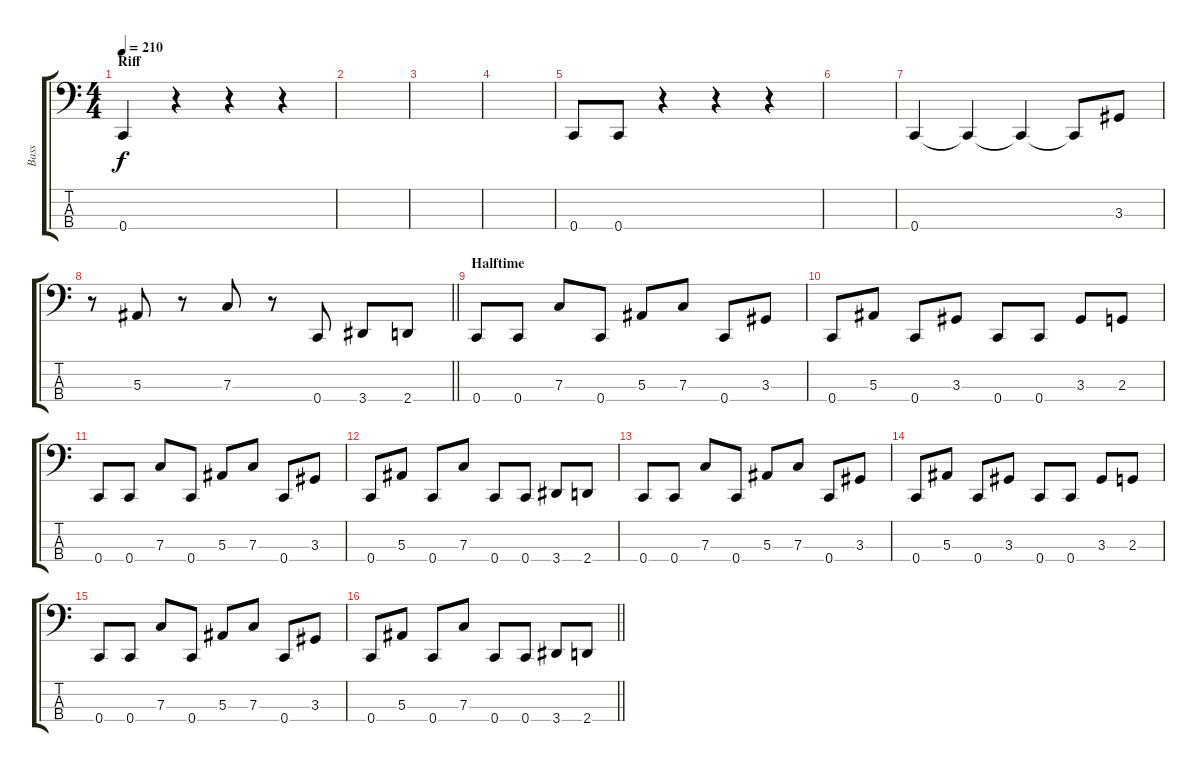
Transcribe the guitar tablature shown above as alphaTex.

\track ("Bass" "Bass") {instrument electricbasspick}
\staff {score tabs}
\tuning (Eb2 Bb1 F1 C1) {hide}
\ts (4 4)
\section ("" "Riff")
\tempo 210
\clef f4
\ks c
0.4.4{dy f} r.4 r.4 r.4 |
|
|
|
0.4.8 0.4.8 r.4 r.4 r.4 |
|
0.4.4 0.4{t}.4 0.4{t}.4 0.4{t}.8 3.3.8 |
\barLineRight lightlight
r.8 5.3.8 r.8 7.3.8 r.8 0.4.8 3.4.8 2.4.8 |
\section ("" "Halftime")
0.4.8 0.4.8 7.3.8 0.4.8 5.3.8 7.3.8 0.4.8 3.3.8 |
0.4.8 5.3.8 0.4.8 3.3.8 0.4.8 0.4.8 3.3.8 2.3.8 |
0.4.8 0.4.8 7.3.8 0.4.8 5.3.8 7.3.8 0.4.8 3.3.8 |
0.4.8 5.3.8 0.4.8 7.3.8 0.4.8 0.4.8 3.4.8 2.4.8 |
0.4.8 0.4.8 7.3.8 0.4.8 5.3.8 7.3.8 0.4.8 3.3.8 |
0.4.8 5.3.8 0.4.8 3.3.8 0.4.8 0.4.8 3.3.8 2.3.8 |
0.4.8 0.4.8 7.3.8 0.4.8 5.3.8 7.3.8 0.4.8 3.3.8 |
\barLineRight lightlight
0.4.8 5.3.8 0.4.8 7.3.8 0.4.8 0.4.8 3.4.8 2.4.8
